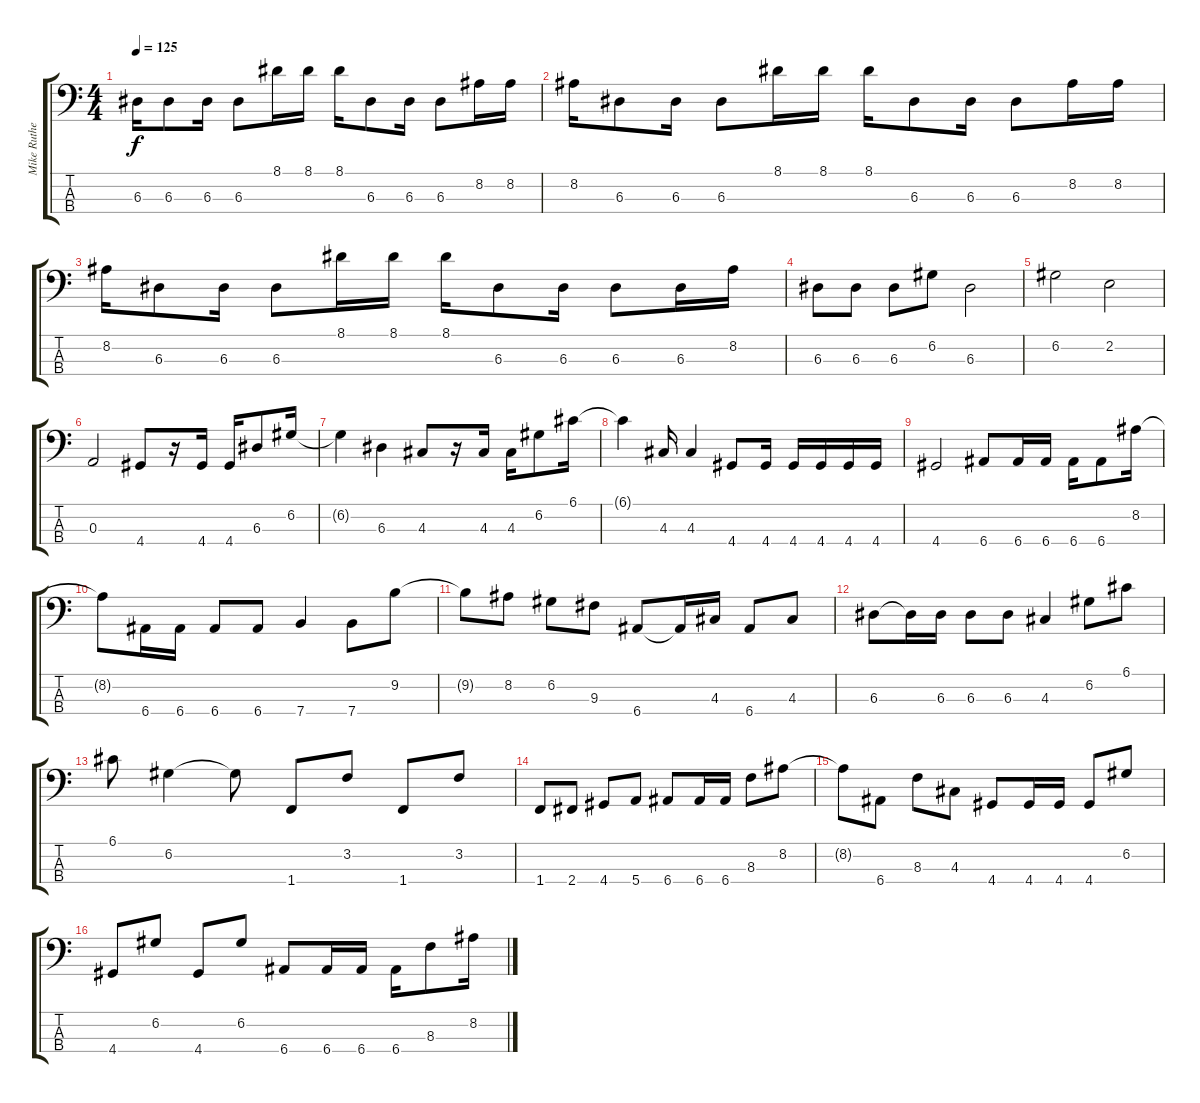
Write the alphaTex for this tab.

\track ("Mike Rutherford (bass)" "Mike Ruthe") {instrument electricbassfinger}
\staff {score tabs}
\tuning (G2 D2 A1 E1) {hide}
\ts (4 4)
\tempo 125
\clef f4
\ks c
6.3.16{dy f} 6.3.8 6.3.16 6.3.8 8.1.16 8.1.16 8.1.16 6.3.8 6.3.16 6.3.8 8.2.16 8.2.16 |
8.2.16 6.3.8 6.3.16 6.3.8 8.1.16 8.1.16 8.1.16 6.3.8 6.3.16 6.3.8 8.2.16 8.2.16 |
8.2.16 6.3.8 6.3.16 6.3.8 8.1.16 8.1.16 8.1.16 6.3.8 6.3.16 6.3.8 6.3.16 8.2.16 |
6.3.8 6.3.8 6.3.8 6.2.8 6.3.2 |
6.2.2 2.2.2 |
0.3.2 4.4.8 r.16 4.4.16 4.4.16 6.3.8 6.2.16 |
6.2{t}.4 6.3.4 4.3.8 r.16 4.3.16 4.3.16 6.2.8 6.1.16 |
6.1{t}.4 4.3.16 4.3.4 4.4.8 4.4.16 4.4.16 4.4.16 4.4.16 4.4.16 |
4.4.2 6.4.8 6.4.16 6.4.16 6.4.16 6.4.8 8.2.16 |
8.2{t}.8 6.4.16 6.4.16 6.4.8 6.4.8 7.4.4 7.4.8 9.2.8 |
9.2{t}.8 8.2.8 6.2.8 9.3.8 6.4.8 6.4{t}.16 4.3.16 6.4.8 4.3.8 |
6.3.8 6.3{t}.16 6.3.16 6.3.8 6.3.8 4.3.4 6.2.8 6.1.8 |
6.1.8 6.2.4 6.2{t}.8 1.4.8 3.2.8 1.4.8 3.2.8 |
1.4.8 2.4.8 4.4.8 5.4.8 6.4.8 6.4.16 6.4.16 8.3.8 8.2.8 |
8.2{t}.8 6.4.8 8.3.8 4.3.8 4.4.8 4.4.16 4.4.16 4.4.8 6.2.8 |
4.4.8 6.2.8 4.4.8 6.2.8 6.4.8 6.4.16 6.4.16 6.4.16 8.3.8 8.2.16
